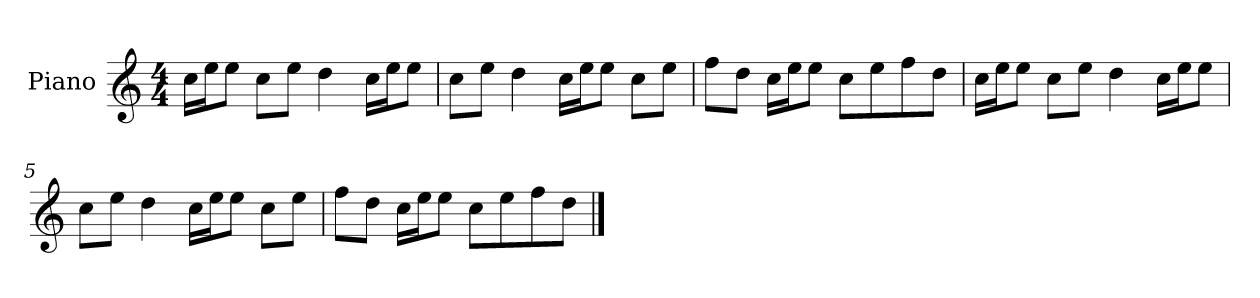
**kern
*part1
*staff1
*I"Piano
*I'P-no
*clefG2
*k[]
*M4/4
*MM90
=1
16cc\LL
16ee\J
8ee\J
8cc\L
8ee\J
4dd\
16cc\LL
16ee\J
8ee\J
=2
8cc\L
8ee\J
4dd\
16cc\LL
16ee\J
8ee\J
8cc\L
8ee\J
=3
8ff\L
8dd\J
16cc\LL
16ee\J
8ee\J
8cc\L
8ee\
8ff\
8dd\J
=4
16cc\LL
16ee\J
8ee\J
8cc\L
8ee\J
4dd\
16cc\LL
16ee\J
8ee\J
!!LO:LB:g=z
=5
8cc\L
8ee\J
4dd\
16cc\LL
16ee\J
8ee\J
8cc\L
8ee\J
=6
8ff\L
8dd\J
16cc\LL
16ee\J
8ee\J
8cc\L
8ee\
8ff\
8dd\J
==
*-
